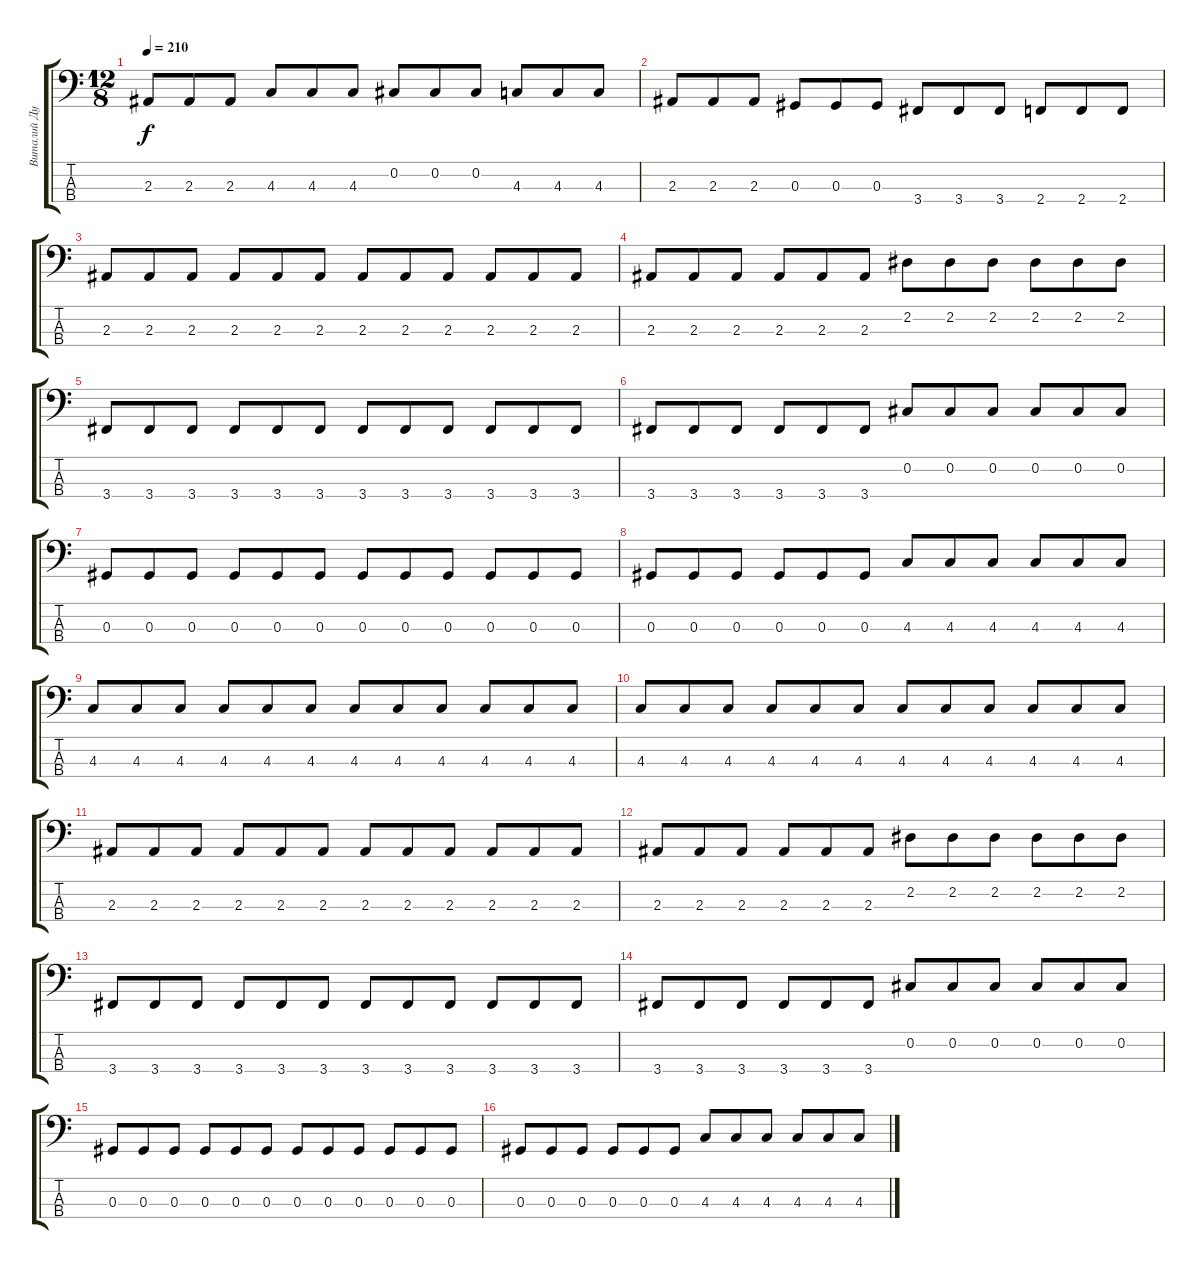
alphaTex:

\track ("Виталий Дубинин" "Виталий Ду") {instrument electricbassfinger}
\staff {score tabs}
\tuning (Gb2 Db2 Ab1 Eb1) {hide}
\ts (12 8)
\tempo 210
\clef f4
\ks c
2.3.8{dy f} 2.3.8 2.3.8 4.3.8 4.3.8 4.3.8 0.2.8 0.2.8 0.2.8 4.3.8 4.3.8 4.3.8 |
2.3.8 2.3.8 2.3.8 0.3.8 0.3.8 0.3.8 3.4.8 3.4.8 3.4.8 2.4.8 2.4.8 2.4.8 |
2.3.8 2.3.8 2.3.8 2.3.8 2.3.8 2.3.8 2.3.8 2.3.8 2.3.8 2.3.8 2.3.8 2.3.8 |
2.3.8 2.3.8 2.3.8 2.3.8 2.3.8 2.3.8 2.2.8 2.2.8 2.2.8 2.2.8 2.2.8 2.2.8 |
3.4.8 3.4.8 3.4.8 3.4.8 3.4.8 3.4.8 3.4.8 3.4.8 3.4.8 3.4.8 3.4.8 3.4.8 |
3.4.8 3.4.8 3.4.8 3.4.8 3.4.8 3.4.8 0.2.8 0.2.8 0.2.8 0.2.8 0.2.8 0.2.8 |
0.3.8 0.3.8 0.3.8 0.3.8 0.3.8 0.3.8 0.3.8 0.3.8 0.3.8 0.3.8 0.3.8 0.3.8 |
0.3.8 0.3.8 0.3.8 0.3.8 0.3.8 0.3.8 4.3.8 4.3.8 4.3.8 4.3.8 4.3.8 4.3.8 |
4.3.8 4.3.8 4.3.8 4.3.8 4.3.8 4.3.8 4.3.8 4.3.8 4.3.8 4.3.8 4.3.8 4.3.8 |
4.3.8 4.3.8 4.3.8 4.3.8 4.3.8 4.3.8 4.3.8 4.3.8 4.3.8 4.3.8 4.3.8 4.3.8 |
2.3.8 2.3.8 2.3.8 2.3.8 2.3.8 2.3.8 2.3.8 2.3.8 2.3.8 2.3.8 2.3.8 2.3.8 |
2.3.8 2.3.8 2.3.8 2.3.8 2.3.8 2.3.8 2.2.8 2.2.8 2.2.8 2.2.8 2.2.8 2.2.8 |
3.4.8 3.4.8 3.4.8 3.4.8 3.4.8 3.4.8 3.4.8 3.4.8 3.4.8 3.4.8 3.4.8 3.4.8 |
3.4.8 3.4.8 3.4.8 3.4.8 3.4.8 3.4.8 0.2.8 0.2.8 0.2.8 0.2.8 0.2.8 0.2.8 |
0.3.8 0.3.8 0.3.8 0.3.8 0.3.8 0.3.8 0.3.8 0.3.8 0.3.8 0.3.8 0.3.8 0.3.8 |
0.3.8 0.3.8 0.3.8 0.3.8 0.3.8 0.3.8 4.3.8 4.3.8 4.3.8 4.3.8 4.3.8 4.3.8
